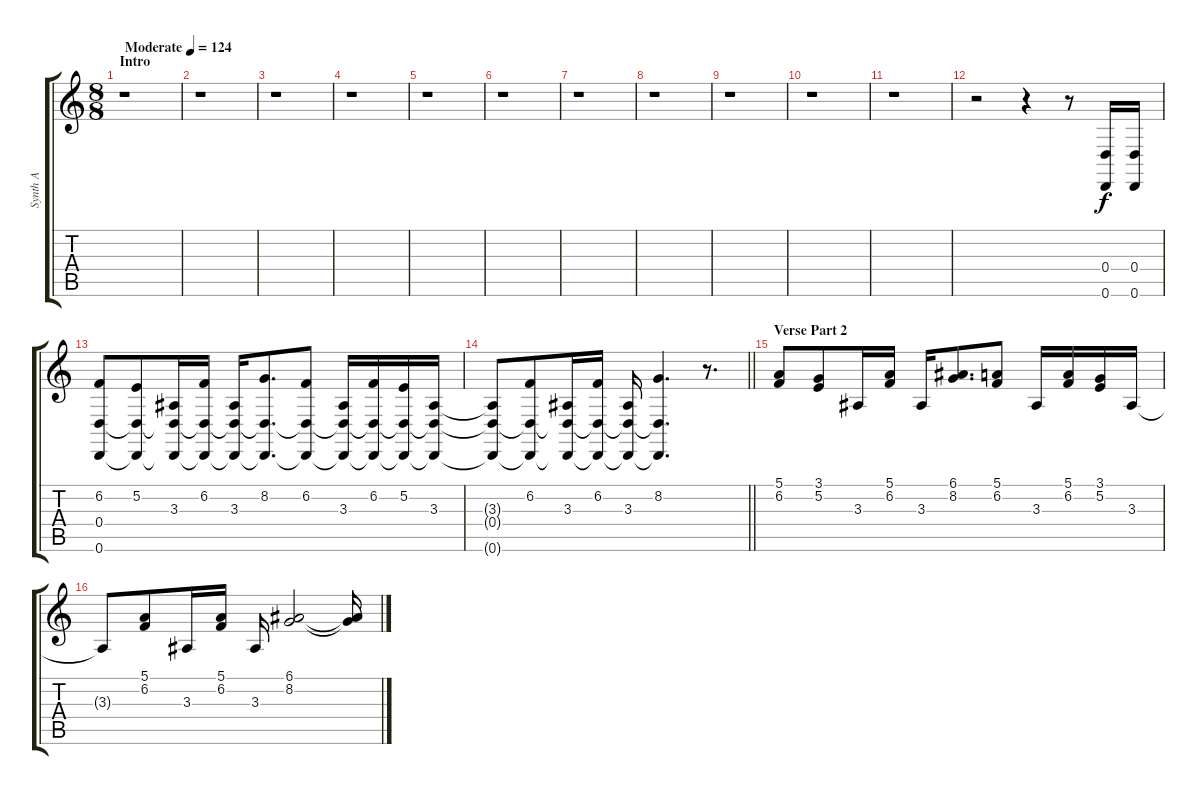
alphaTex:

\track ("Synth A" "Synth A") {instrument lead2sawtooth}
\staff {score tabs}
\tuning (E4 B3 G3 D3 A2 D2) {hide}
\ts (8 8)
\section ("" "Intro")
\tempo (124 "Moderate")
\clef g2
\ks c
r.1{dy f instrument lead2sawtooth} |
r.1 |
r.1 |
r.1 |
r.1 |
r.1 |
r.1 |
r.1 |
r.1 |
r.1 |
r.1 |
r.2 r.4 r.8 (0.4 0.6).16 (0.4 0.6).16 |
(6.2 0.4 0.6).8 (5.2 0.4{t} 0.6{t}).8 (3.3 0.4{t} 0.6{t}).16 (6.2 0.4{t} 0.6{t}).16 (3.3 0.4{t} 0.6{t}).16 (8.2 0.4{t} 0.6{t}).8{d} (6.2 0.4{t} 0.6{t}).8 (3.3 0.4{t} 0.6{t}).16 (6.2 0.4{t} 0.6{t}).16 (5.2 0.4{t} 0.6{t}).16 (3.3 0.4{t} 0.6{t}).16 |
\barLineRight lightlight
(3.3{t} 0.4{t} 0.6{t}).8 (6.2 0.4{t} 0.6{t}).8 (3.3 0.4{t} 0.6{t}).16 (6.2 0.4{t} 0.6{t}).16 (3.3 0.4{t} 0.6{t}).16 (8.2 0.4{t} 0.6{t}).4{d} r.8{d} |
\section ("" "Verse Part 2")
(5.1 6.2).8 (3.1 5.2).8 3.3.16 (5.1 6.2).16 3.3.16 (6.1 8.2).8{d} (5.1 6.2).8 3.3.16 (5.1 6.2).16 (3.1 5.2).16 3.3.16 |
3.3{t}.8 (5.1 6.2).8 3.3.16 (5.1 6.2).16 3.3.16 (6.1 8.2).2 (6.1{t} 8.2{t}).16
